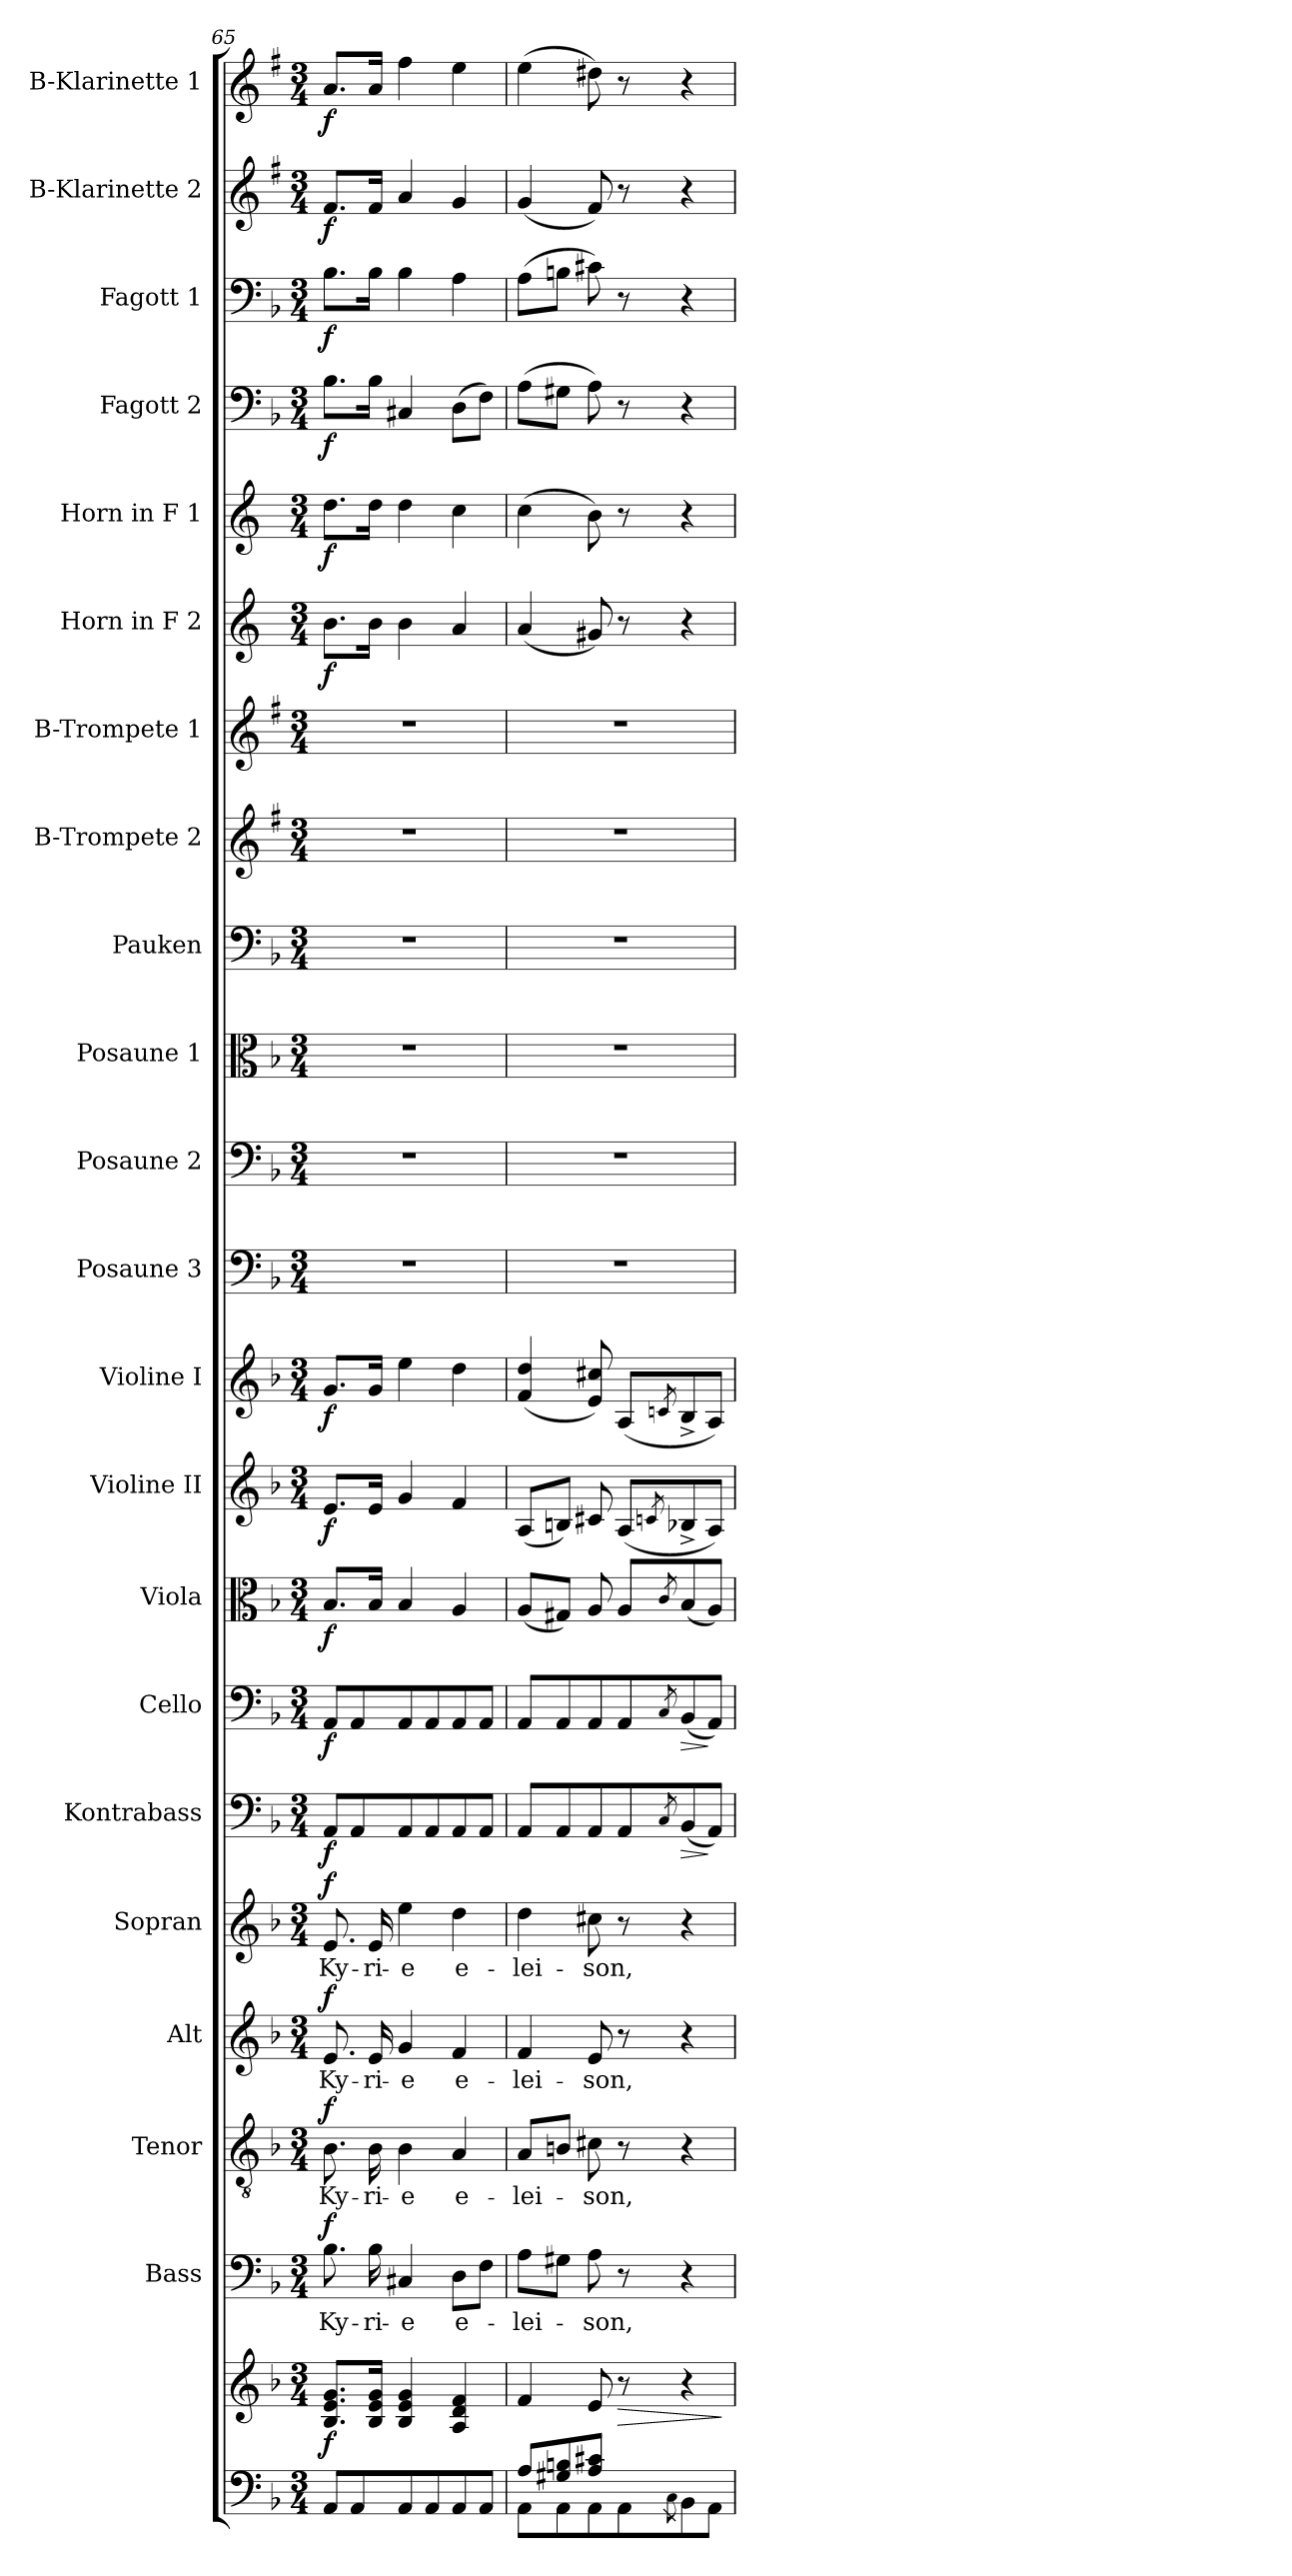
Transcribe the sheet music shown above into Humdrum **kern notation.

**kern	**kern	**dynam	**kern	**text	**dynam	**kern	**text	**dynam	**kern	**text	**dynam	**kern	**text	**dynam	**kern	**dynam	**kern	**dynam	**kern	**dynam	**kern	**dynam	**kern	**dynam	**kern	**kern	**kern	**kern	**kern	**kern	**kern	**dynam	**kern	**dynam	**kern	**dynam	**kern	**dynam	**kern	**dynam	**kern	**dynam
*part22	*part22	*part22	*part21	*part21	*part21	*part20	*part20	*part20	*part19	*part19	*part19	*part18	*part18	*part18	*part17	*part17	*part16	*part16	*part15	*part15	*part14	*part14	*part13	*part13	*part12	*part11	*part10	*part9	*part8	*part7	*part6	*part6	*part5	*part5	*part4	*part4	*part3	*part3	*part2	*part2	*part1	*part1
*staff23	*staff22	*staff22/23	*staff21	*staff21	*staff21	*staff20	*staff20	*staff20	*staff19	*staff19	*staff19	*staff18	*staff18	*staff18	*staff17	*staff17	*staff16	*staff16	*staff15	*staff15	*staff14	*staff14	*staff13	*staff13	*staff12	*staff11	*staff10	*staff9	*staff8	*staff7	*staff6	*staff6	*staff5	*staff5	*staff4	*staff4	*staff3	*staff3	*staff2	*staff2	*staff1	*staff1
*	*	*	*I"Bass	*	*	*I"Tenor	*	*	*I"Alt	*	*	*I"Sopran	*	*	*I"Kontrabass	*	*I"Cello	*	*I"Viola	*	*I"Violine II	*	*I"Violine I	*	*I"Posaune 3	*I"Posaune 2	*I"Posaune 1	*I"Pauken	*I"B-Trompete 2	*I"B-Trompete 1	*I"Horn in F 2	*	*I"Horn in F 1	*	*I"Fagott 2	*	*I"Fagott 1	*	*I"B-Klarinette 2	*	*I"B-Klarinette 1	*
*	*	*	*I'B.	*	*	*I'T.	*	*	*I'A.	*	*	*I'S.	*	*	*I'Kb.	*	*	*	*I'Vla.	*	*I'Vl. II	*	*I'Vl. I	*	*I'Pos. 3	*I'Pos. 2	*I'Pos. 1	*I'Pk.	*I'B Trp. 2	*I'B Trp. 1	*	*	*	*	*I'Fg. 2	*	*I'Fg. 1	*	*I'B Kl. 2	*	*I'B Kl. 1	*
*clefF4	*clefG2	*	*clefF4	*	*	*clefGv2	*	*	*clefG2	*	*	*clefG2	*	*	*clefF4	*	*clefF4	*	*clefC3	*	*clefG2	*	*clefG2	*	*clefF4	*clefF4	*clefC3	*clefF4	*clefG2	*clefG2	*clefG2	*	*clefG2	*	*clefF4	*	*clefF4	*	*clefG2	*	*clefG2	*
*	*	*	*	*	*	*	*	*	*	*	*	*	*	*	*ITrd7c12	*	*	*	*	*	*	*	*	*	*	*	*	*	*ITrd1c2	*ITrd1c2	*ITrd4c7	*	*ITrd4c7	*	*	*	*	*	*ITrd1c2	*	*ITrd1c2	*
*k[b-]	*k[b-]	*	*k[b-]	*	*	*k[b-]	*	*	*k[b-]	*	*	*k[b-]	*	*	*k[b-]	*	*k[b-]	*	*k[b-]	*	*k[b-]	*	*k[b-]	*	*k[b-]	*k[b-]	*k[b-]	*k[b-]	*k[b-]	*k[b-]	*k[b-]	*	*k[b-]	*	*k[b-]	*	*k[b-]	*	*k[b-]	*	*k[b-]	*
*F:	*F:	*	*F:	*	*	*F:	*	*	*F:	*	*	*F:	*	*	*F:	*	*F:	*	*F:	*	*F:	*	*F:	*	*F:	*F:	*F:	*F:	*F:	*F:	*F:	*	*F:	*	*F:	*	*F:	*	*F:	*	*F:	*
*M3/4	*M3/4	*	*M3/4	*	*	*M3/4	*	*	*M3/4	*	*	*M3/4	*	*	*M3/4	*	*M3/4	*	*M3/4	*	*M3/4	*	*M3/4	*	*M3/4	*M3/4	*M3/4	*M3/4	*M3/4	*M3/4	*M3/4	*	*M3/4	*	*M3/4	*	*M3/4	*	*M3/4	*	*M3/4	*
=65	=65	=65	=65	=65	=65	=65	=65	=65	=65	=65	=65	=65	=65	=65	=65	=65	=65	=65	=65	=65	=65	=65	=65	=65	=65	=65	=65	=65	=65	=65	=65	=65	=65	=65	=65	=65	=65	=65	=65	=65	=65	=65
!	!	!LO:DY:b	!	!LO:LY:b	!LO:DY:a	!	!LO:LY:b	!LO:DY:a	!	!LO:LY:b	!LO:DY:a	!	!LO:LY:b	!LO:DY:a	!	!LO:DY:b	!	!LO:DY:b	!	!LO:DY:b	!	!LO:DY:b	!	!LO:DY:b	!	!	!	!	!	!	!	!LO:DY:b	!	!LO:DY:b	!	!LO:DY:b	!	!LO:DY:b	!	!LO:DY:b	!	!LO:DY:b
8AA/L	8.B-/ 8.e/ 8.g/L	f	8.B-\	Ky-	f	8.B-\	Ky-	f	8.e/	Ky-	f	8.e/	Ky-	f	8AAA/L	f	8AA/L	f	8.B-/L	f	8.e/L	f	8.g/L	f	2.r	2.r	2.r	2.r	2.r	2.r	8.e\L	f	8.g\L	f	8.B-\L	f	8.B-\L	f	8.e/L	f	8.g/L	f
8AA/	.	.	.	.	.	.	.	.	.	.	.	.	.	.	8AAA/	.	8AA/	.	.	.	.	.	.	.	.	.	.	.	.	.	.	.	.	.	.	.	.	.	.	.	.	.
!	!	!	!	!LO:LY:b	!	!	!LO:LY:b	!	!	!LO:LY:b	!	!	!LO:LY:b	!	!	!	!	!	!	!	!	!	!	!	!	!	!	!	!	!	!	!	!	!	!	!	!	!	!	!	!	!
.	16B-/ 16e/ 16g/Jk	.	16B-\	-ri-	.	16B-\	-ri-	.	16e/	-ri-	.	16e/	-ri-	.	.	.	.	.	16B-/Jk	.	16e/Jk	.	16g/Jk	.	.	.	.	.	.	.	16e\Jk	.	16g\Jk	.	16B-\Jk	.	16B-\Jk	.	16e/Jk	.	16g/Jk	.
!	!	!	!	!LO:LY:b	!	!	!LO:LY:b	!	!	!LO:LY:b	!	!	!LO:LY:b	!	!	!	!	!	!	!	!	!	!	!	!	!	!	!	!	!	!	!	!	!	!	!	!	!	!	!	!	!
8AA/	4B-/ 4e/ 4g/	.	4C#X/	-e	.	4B-\	-e	.	4g/	-e	.	4ee\	-e	.	8AAA/	.	8AA/	.	4B-/	.	4g/	.	4ee\	.	.	.	.	.	.	.	4e\	.	4g\	.	4C#X/	.	4B-\	.	4g/	.	4ee\	.
8AA/	.	.	.	.	.	.	.	.	.	.	.	.	.	.	8AAA/	.	8AA/	.	.	.	.	.	.	.	.	.	.	.	.	.	.	.	.	.	.	.	.	.	.	.	.	.
!	!	!	!	!LO:LY:b	!	!	!LO:LY:b	!	!	!LO:LY:b	!	!	!LO:LY:b	!	!	!	!	!	!	!	!	!	!	!	!	!	!	!	!	!	!	!	!	!	!	!	!	!	!	!	!	!
8AA/	4A/ 4d/ 4f/	.	8D\L	e-	.	4A/	e-	.	4f/	e-	.	4dd\	e-	.	8AAA/	.	8AA/	.	4A/	.	4f/	.	4dd\	.	.	.	.	.	.	.	4d/	.	4f\	.	(>8D\L	.	4A\	.	4f/	.	4dd\	.
8AA/J	.	.	8F\J	.	.	.	.	.	.	.	.	.	.	.	8AAA/J	.	8AA/J	.	.	.	.	.	.	.	.	.	.	.	.	.	.	.	.	.	8F\J)	.	.	.	.	.	.	.
=66	=66	=66	=66	=66	=66	=66	=66	=66	=66	=66	=66	=66	=66	=66	=66	=66	=66	=66	=66	=66	=66	=66	=66	=66	=66	=66	=66	=66	=66	=66	=66	=66	=66	=66	=66	=66	=66	=66	=66	=66	=66	=66
*^	*	*	*	*	*	*	*	*	*	*	*	*	*	*	*	*	*	*	*	*	*	*	*	*	*	*	*	*	*	*	*	*	*	*	*	*	*	*	*	*	*	*
!	!	!	!	!	!LO:LY:b	!	!	!LO:LY:b	!	!	!LO:LY:b	!	!	!LO:LY:b	!	!	!	!	!	!	!	!	!	!	!	!	!	!	!	!	!	!	!	!	!	!	!	!	!	!	!	!	!
8A/L	8AA\L	4f/	.	8A\L	-lei-	.	8A/L	-lei-	.	4f/	-lei-	.	4dd\	-lei-	.	8AAA/L	.	8AA/L	.	(<8A/L	.	(<8A/L	.	(<4f/ 4dd/	.	2.r	2.r	2.r	2.r	2.r	2.r	(<4d/	.	(>4f\	.	(>8A\L	.	(>8A\L	.	(<4f/	.	(>4dd\	.
8G#X/ 8Bn/	8AA\	.	.	8G#X\J	.	.	8Bn/J	.	.	.	.	.	.	.	.	8AAA/	.	8AA/	.	8G#X/J)	.	8Bn/J)	.	.	.	.	.	.	.	.	.	.	.	.	.	8G#X\J	.	8Bn\J	.	.	.	.	.
!	!	!	!	!	!LO:LY:b	!	!	!LO:LY:b	!	!	!LO:LY:b	!	!	!LO:LY:b	!	!	!	!	!	!	!	!	!	!	!	!	!	!	!	!	!	!	!	!	!	!	!	!	!	!	!	!	!
8A/ 8c#X/J	8AA\	8e/	.	8A\	-son,	.	8c#X\	-son,	.	8e/	-son,	.	8cc#X\	-son,	.	8AAA/	.	8AA/	.	8A/	.	8c#X/	.	8e/ 8cc#X/)	.	.	.	.	.	.	.	8c#X/)	.	8e\)	.	8A\)	.	8c#X\)	.	8e/)	.	8cc#X\)	.
!	!	!	!LO:HP:b	!	!	!	!	!	!	!	!	!	!	!	!	!	!	!	!	!	!	!	!	!	!	!	!	!	!	!	!	!	!	!	!	!	!	!	!	!	!	!	!
4.ryy	8AA\	8r	>	8r	.	.	8r	.	.	8r	.	.	8r	.	.	8AAA/	.	8AA/	.	8A/L	.	(<8A/L	.	(<8A/L	.	.	.	.	.	.	.	8r	.	8r	.	8r	.	8r	.	8r	.	8r	.
.	8qC\	.	.	.	.	.	.	.	.	.	.	.	.	.	.	8qCC/	.	8qC/	.	8qc/	.	8qcn/	.	8qcn/	.	.	.	.	.	.	.	.	.	.	.	.	.	.	.	.	.	.	.
!	!	!	!	!	!	!	!	!	!	!	!	!	!	!	!	!	!LO:HP:b	!	!LO:HP:b	!	!	!	!	!	!	!	!	!	!	!	!	!	!	!	!	!	!	!	!	!	!	!	!
.	8BB-\	4r	.	4r	.	.	4r	.	.	4r	.	.	4r	.	.	(<8BBB-/	>	(<8BB-/	>	(<8B-/	.	8B-X^>/	.	8B-^>/	.	.	.	.	.	.	.	4r	.	4r	.	4r	.	4r	.	4r	.	4r	.
.	8AA\J	.	.	.	.	.	.	.	.	.	.	.	.	.	.	8AAA/J)	]	8AA/J)	]	8A/J)	.	8A/J)	.	8A/J)	.	.	.	.	.	.	.	.	.	.	.	.	.	.	.	.	.	.	.
*v	*v	*	*	*	*	*	*	*	*	*	*	*	*	*	*	*	*	*	*	*	*	*	*	*	*	*	*	*	*	*	*	*	*	*	*	*	*	*	*	*	*	*	*
.	.	]	.	.	.	.	.	.	.	.	.	.	.	.	.	.	.	.	.	.	.	.	.	.	.	.	.	.	.	.	.	.	.	.	.	.	.	.	.	.	.	.
=	=	=	=	=	=	=	=	=	=	=	=	=	=	=	=	=	=	=	=	=	=	=	=	=	=	=	=	=	=	=	=	=	=	=	=	=	=	=	=	=	=	=
*-	*-	*-	*-	*-	*-	*-	*-	*-	*-	*-	*-	*-	*-	*-	*-	*-	*-	*-	*-	*-	*-	*-	*-	*-	*-	*-	*-	*-	*-	*-	*-	*-	*-	*-	*-	*-	*-	*-	*-	*-	*-	*-
